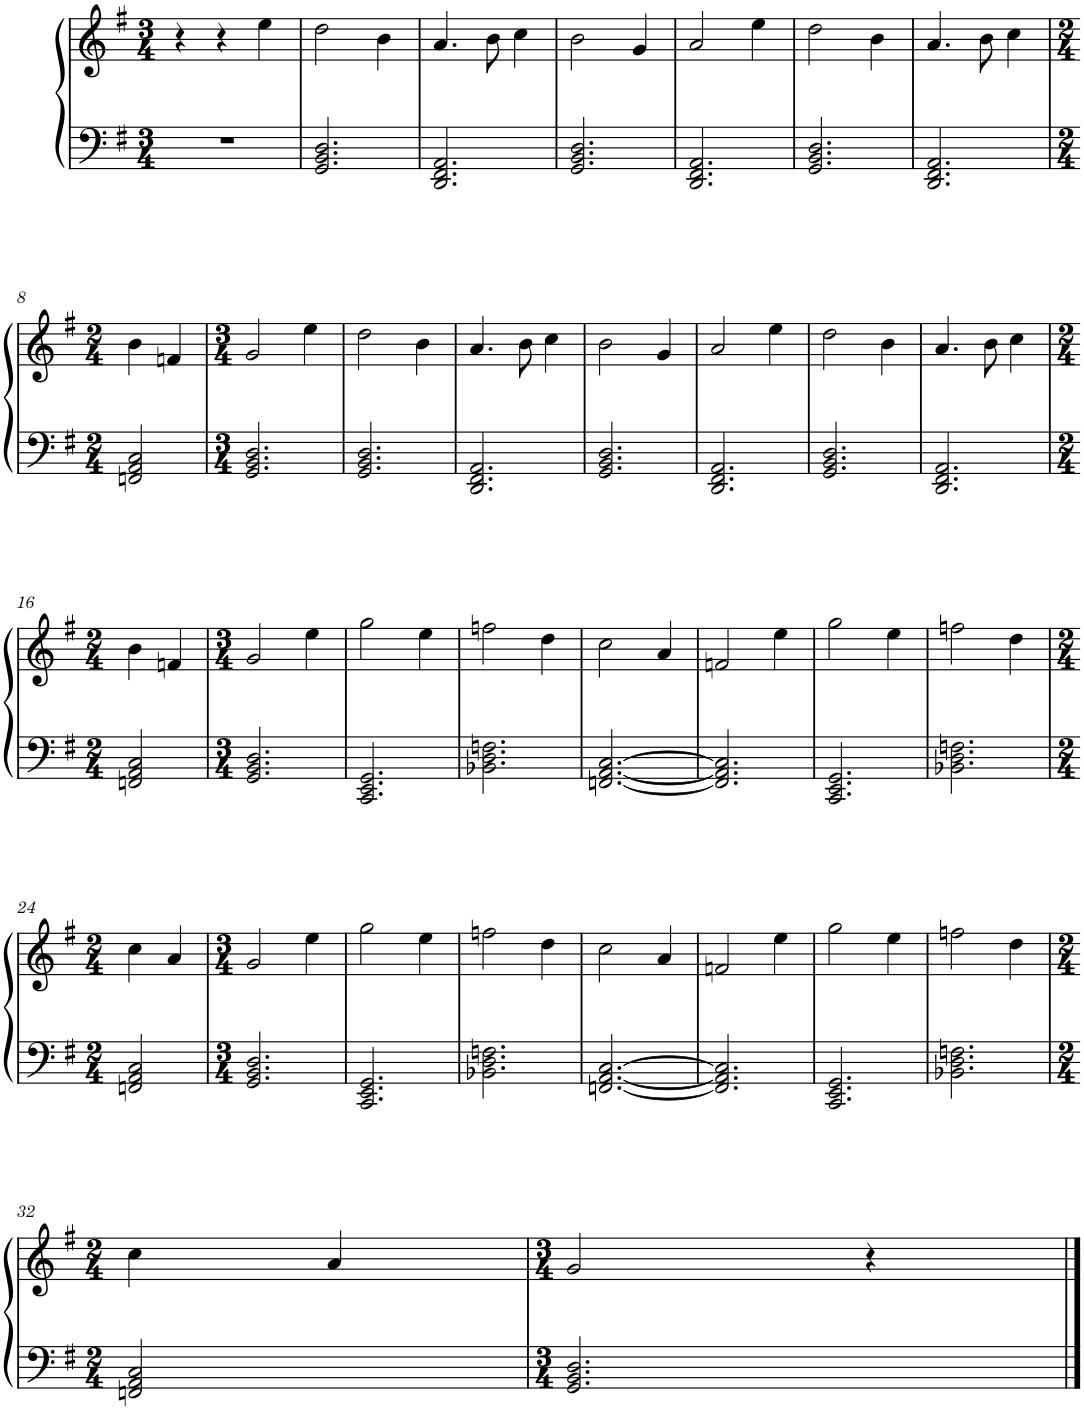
**kern	**kern
*part1	*part1
*staff2	*staff1
*I"Piano	*
*I'Pno.	*
*clefF4	*clefG2
*k[f#]	*k[f#]
*M3/4	*M3/4
=1	=1
2.r	4r
.	4r
.	4ee\
=2	=2
2.GG/ 2.BB/ 2.D/	2dd\
.	4b\
=3	=3
2.DD/ 2.FF#/ 2.AA/	4.a/
.	8b\
.	4cc\
=4	=4
2.GG/ 2.BB/ 2.D/	2b\
.	4g/
=5	=5
2.DD/ 2.FF#/ 2.AA/	2a/
.	4ee\
=6	=6
2.GG/ 2.BB/ 2.D/	2dd\
.	4b\
=7	=7
2.DD/ 2.FF#/ 2.AA/	4.a/
.	8b\
.	4cc\
!!LO:LB:g=z
=8	=8
*M2/4	*M2/4
2FFn/ 2AA/ 2C/	4b\
.	4fn/
=9	=9
*M3/4	*M3/4
2.GG/ 2.BB/ 2.D/	2g/
.	4ee\
=10	=10
2.GG/ 2.BB/ 2.D/	2dd\
.	4b\
=11	=11
2.DD/ 2.FF#/ 2.AA/	4.a/
.	8b\
.	4cc\
=12	=12
2.GG/ 2.BB/ 2.D/	2b\
.	4g/
=13	=13
2.DD/ 2.FF#/ 2.AA/	2a/
.	4ee\
=14	=14
2.GG/ 2.BB/ 2.D/	2dd\
.	4b\
=15	=15
2.DD/ 2.FF#/ 2.AA/	4.a/
.	8b\
.	4cc\
!!LO:LB:g=z
=16	=16
*M2/4	*M2/4
2FFn/ 2AA/ 2C/	4b\
.	4fn/
=17	=17
*M3/4	*M3/4
2.GG/ 2.BB/ 2.D/	2g/
.	4ee\
=18	=18
2.CC/ 2.EE/ 2.GG/	2gg\
.	4ee\
=19	=19
2.BB-X\ 2.D\ 2.Fn\	2ffn\
.	4dd\
=20	=20
[2.FFn/ [2.AA/ [2.C/	2cc\
.	4a/
=21	=21
2.FF/] 2.AA/] 2.C/]	2fn/
.	4ee\
=22	=22
2.CC/ 2.EE/ 2.GG/	2gg\
.	4ee\
=23	=23
2.BB-X\ 2.D\ 2.Fn\	2ffn\
.	4dd\
!!LO:LB:g=z
=24	=24
*M2/4	*M2/4
2FFn/ 2AA/ 2C/	4cc\
.	4a/
=25	=25
*M3/4	*M3/4
2.GG/ 2.BB/ 2.D/	2g/
.	4ee\
=26	=26
2.CC/ 2.EE/ 2.GG/	2gg\
.	4ee\
=27	=27
2.BB-X\ 2.D\ 2.Fn\	2ffn\
.	4dd\
=28	=28
[2.FFn/ [2.AA/ [2.C/	2cc\
.	4a/
=29	=29
2.FF/] 2.AA/] 2.C/]	2fn/
.	4ee\
=30	=30
2.CC/ 2.EE/ 2.GG/	2gg\
.	4ee\
=31	=31
2.BB-X\ 2.D\ 2.Fn\	2ffn\
.	4dd\
!!LO:LB:g=z
=32	=32
*M2/4	*M2/4
2FFn/ 2AA/ 2C/	4cc\
.	4a/
=33	=33
*M3/4	*M3/4
2.GG/ 2.BB/ 2.D/	2g/
.	4r
==	==
*-	*-
